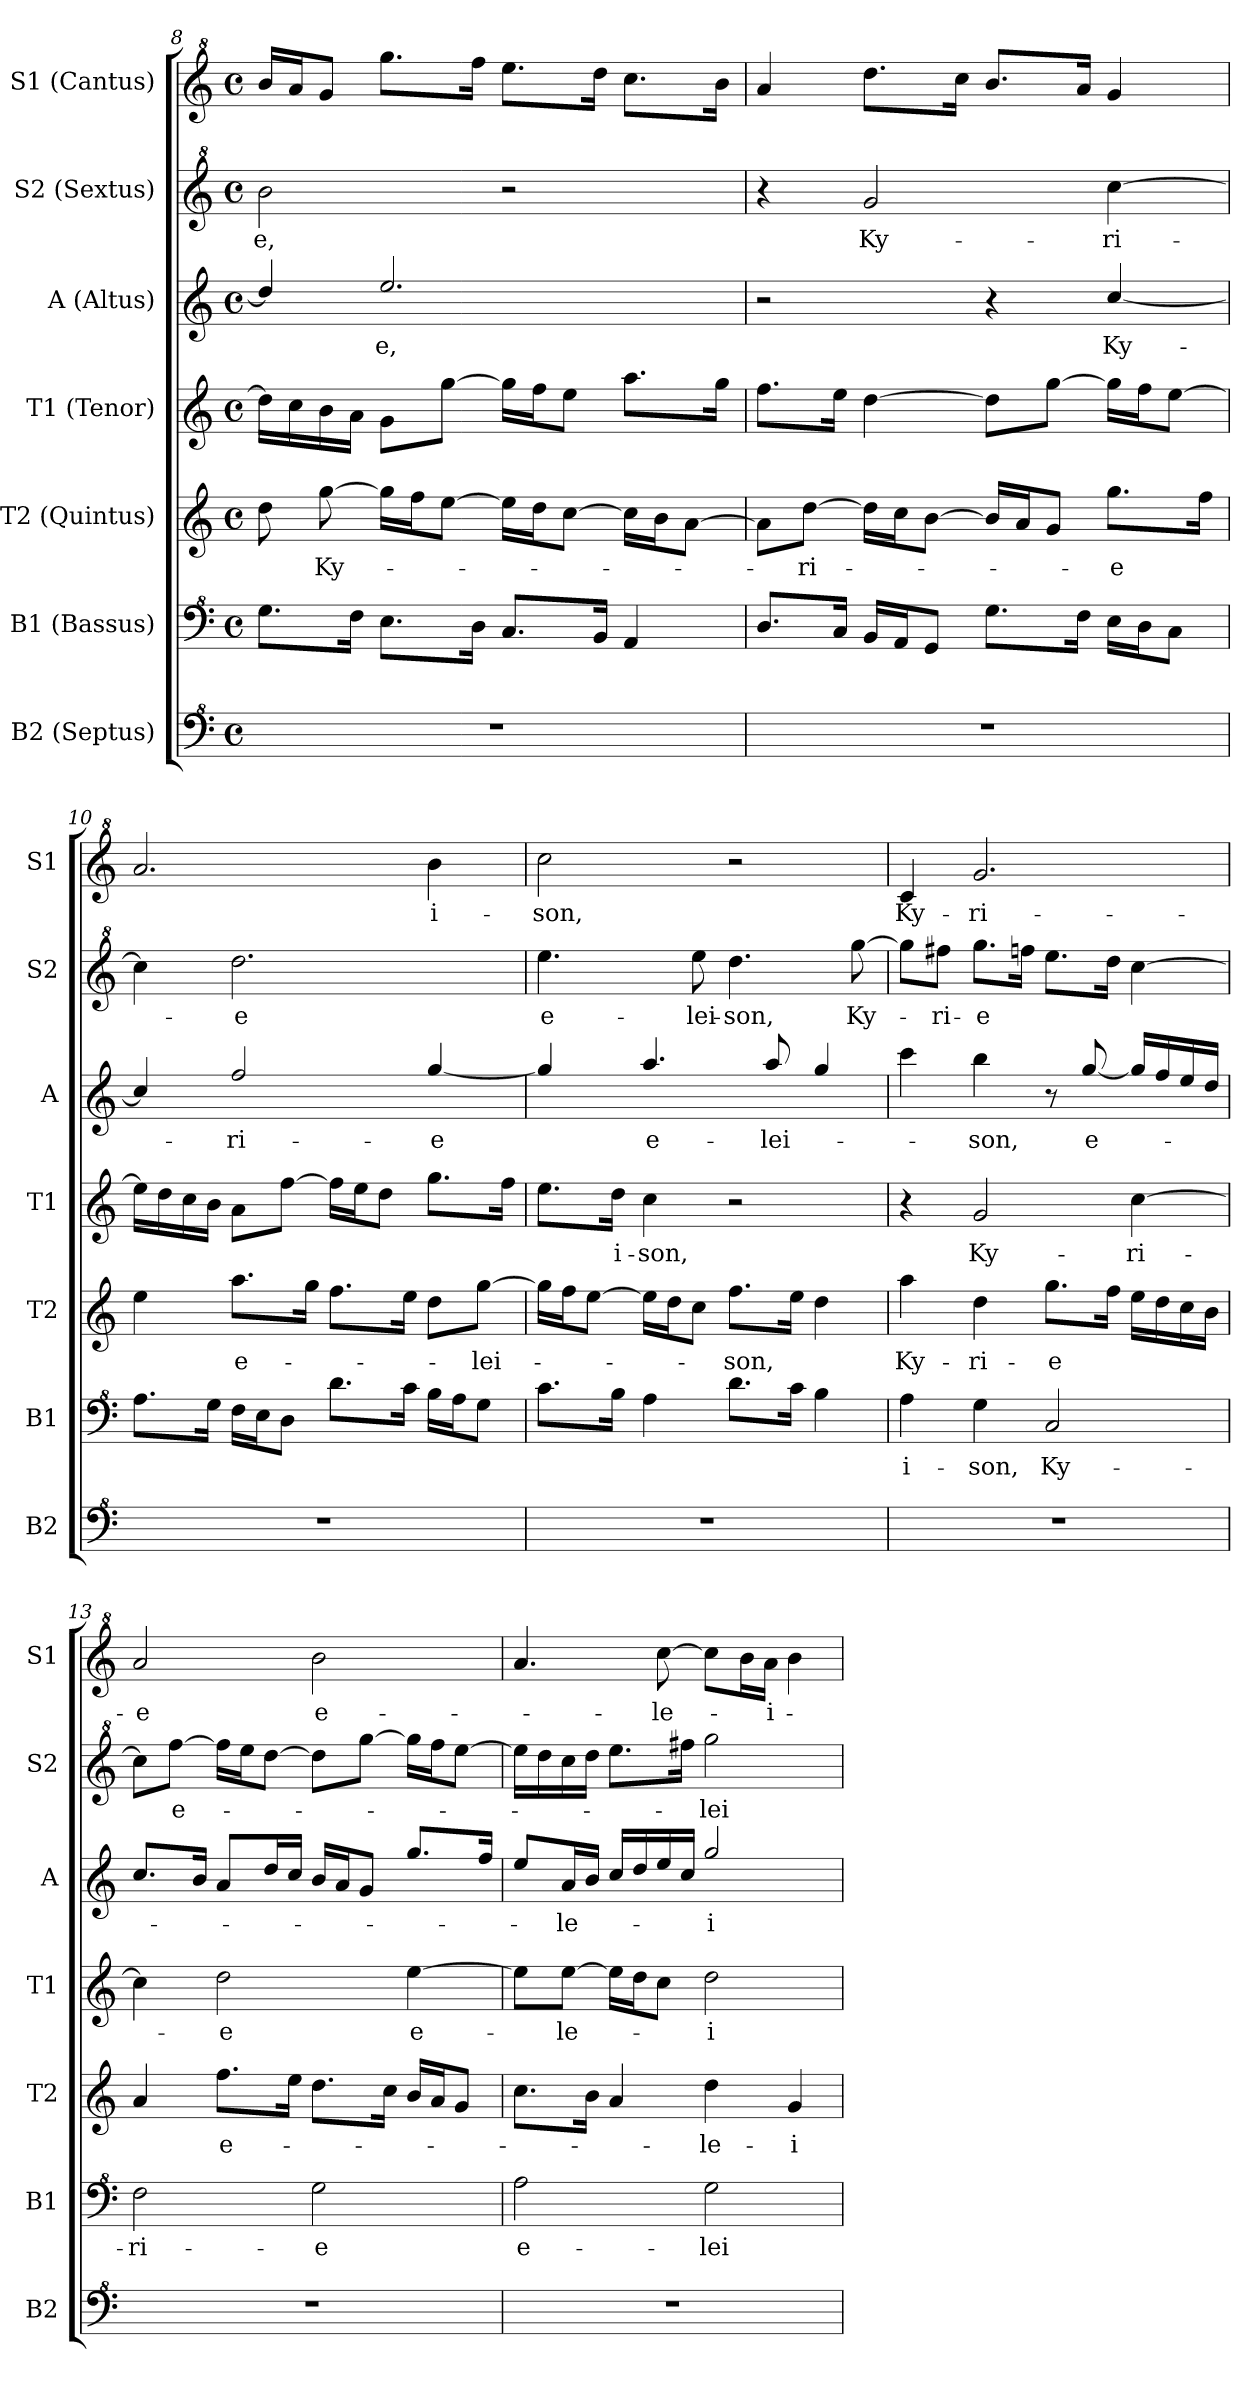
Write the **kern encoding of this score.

**kern	**kern	**text	**kern	**text	**kern	**text	**kern	**text	**kern	**text	**kern	**text
*part7	*part6	*part6	*part5	*part5	*part4	*part4	*part3	*part3	*part2	*part2	*part1	*part1
*staff7	*staff6	*staff6	*staff5	*staff5	*staff4	*staff4	*staff3	*staff3	*staff2	*staff2	*staff1	*staff1
*I"B2 (Septus)	*I"B1 (Bassus)	*	*I"T2 (Quintus)	*	*I"T1 (Tenor)	*	*I"A (Altus)	*	*I"S2 (Sextus)	*	*I"S1 (Cantus)	*
*I'B2	*I'B1	*	*I'T2	*	*I'T1	*	*I'A	*	*I'S2	*	*I'S1	*
*clefF^4	*clefF^4	*	*clefG2	*	*clefG2	*	*clefG2	*	*clefG^2	*	*clefG^2	*
*k[]	*k[]	*	*k[]	*	*k[]	*	*k[]	*	*k[]	*	*k[]	*
*M4/4	*M4/4	*	*M4/4	*	*M4/4	*	*M4/4	*	*M4/4	*	*M4/4	*
*met(c)	*met(c)	*	*met(c)	*	*met(c)	*	*met(c)	*	*met(c)	*	*met(c)	*
=8	=8	=8	=8	=8	=8	=8	=8	=8	=8	=8	=8	=8
!	!	!	!	!	!	!	!	!	!	!LO:LY:b	!	!
1r	8.g\L	.	8dd\	.	16dd\LL]	.	4dd/]	.	2bb\	-e,	16bb/LL	.
.	.	.	.	.	16cc\	.	.	.	.	.	16aa/J	.
!	!	!	!	!LO:LY:b	!	!	!	!	!	!	!	!
.	.	.	[8gg\	Ky-	16b\	.	.	.	.	.	8gg/J	.
.	16f\Jk	.	.	.	16a\JJ	.	.	.	.	.	.	.
!	!	!	!	!	!	!	!	!LO:LY:b	!	!	!	!
.	8.e\L	.	16gg\LL]	.	8g\L	.	2.ee/	-e,	.	.	8.ggg\L	.
.	.	.	16ff\J	.	.	.	.	.	.	.	.	.
.	.	.	[8ee\J	.	[8gg\J	.	.	.	.	.	.	.
.	16d\Jk	.	.	.	.	.	.	.	.	.	16fff\Jk	.
.	8.c/L	.	16ee\LL]	.	16gg\LL]	.	.	.	2r	.	8.eee\L	.
.	.	.	16dd\J	.	16ff\J	.	.	.	.	.	.	.
.	.	.	[8cc\J	.	8ee\J	.	.	.	.	.	.	.
.	16B/Jk	.	.	.	.	.	.	.	.	.	16ddd\Jk	.
.	4A/	.	16cc\LL]	.	8.aa\L	.	.	.	.	.	8.ccc\L	.
.	.	.	16b\J	.	.	.	.	.	.	.	.	.
.	.	.	[8a\J	.	.	.	.	.	.	.	.	.
.	.	.	.	.	16gg\Jk	.	.	.	.	.	16bb\Jk	.
=9	=9	=9	=9	=9	=9	=9	=9	=9	=9	=9	=9	=9
1r	8.d/L	.	8a\L]	.	8.ff\L	.	2r	.	4r	.	4aa/	.
!	!	!	!	!LO:LY:b	!	!	!	!	!	!	!	!
.	.	.	[8dd\J	-ri-	.	.	.	.	.	.	.	.
.	16c/Jk	.	.	.	16ee\Jk	.	.	.	.	.	.	.
!	!	!	!	!	!	!	!	!	!	!LO:LY:b	!	!
.	16B/LL	.	16dd\LL]	.	[4dd\	.	.	.	2gg/	Ky-	8.ddd\L	.
.	16A/J	.	16cc\J	.	.	.	.	.	.	.	.	.
.	8G/J	.	[8b\J	.	.	.	.	.	.	.	.	.
.	.	.	.	.	.	.	.	.	.	.	16ccc\Jk	.
.	8.g\L	.	16b/LL]	.	8dd\L]	.	4r	.	.	.	8.bb/L	.
.	.	.	16a/J	.	.	.	.	.	.	.	.	.
.	.	.	8g/J	.	[8gg\J	.	.	.	.	.	.	.
.	16f\Jk	.	.	.	.	.	.	.	.	.	16aa/Jk	.
!	!	!	!	!LO:LY:b	!	!	!	!LO:LY:b	!	!LO:LY:b	!	!
.	16e\LL	.	8.gg\L	-e	16gg\LL]	.	[4cc/	Ky-	[4ccc\	-ri-	4gg/	.
.	16d\J	.	.	.	16ff\J	.	.	.	.	.	.	.
.	8c\J	.	.	.	[8ee\J	.	.	.	.	.	.	.
.	.	.	16ff\Jk	.	.	.	.	.	.	.	.	.
!!LO:PB:g=z
=10	=10	=10	=10	=10	=10	=10	=10	=10	=10	=10	=10	=10
1r	8.a\L	.	4ee\	.	16ee\LL]	.	4cc/]	.	4ccc\]	.	2.aa/	.
.	.	.	.	.	16dd\	.	.	.	.	.	.	.
.	.	.	.	.	16cc\	.	.	.	.	.	.	.
.	16g\Jk	.	.	.	16b\JJ	.	.	.	.	.	.	.
!	!	!	!	!LO:LY:b	!	!	!	!LO:LY:b	!	!LO:LY:b	!	!
.	16f\LL	.	8.aa\L	e-	8a\L	.	2ff/	-ri-	2.ddd\	-e	.	.
.	16e\J	.	.	.	.	.	.	.	.	.	.	.
.	8d\J	.	.	.	[8ff\J	.	.	.	.	.	.	.
.	.	.	16gg\Jk	.	.	.	.	.	.	.	.	.
.	8.dd\L	.	8.ff\L	.	16ff\LL]	.	.	.	.	.	.	.
.	.	.	.	.	16ee\J	.	.	.	.	.	.	.
.	.	.	.	.	8dd\J	.	.	.	.	.	.	.
.	16cc\Jk	.	16ee\Jk	.	.	.	.	.	.	.	.	.
!	!	!	!	!	!	!	!	!LO:LY:b	!	!	!	!LO:LY:b
.	16b\LL	.	8dd\L	.	8.gg\L	.	[4gg/	-e	.	.	4bb\	-i-
.	16a\J	.	.	.	.	.	.	.	.	.	.	.
!	!	!	!	!LO:LY:b	!	!	!	!	!	!	!	!
.	8g\J	.	[8gg\J	-lei-	.	.	.	.	.	.	.	.
.	.	.	.	.	16ff\Jk	.	.	.	.	.	.	.
=11	=11	=11	=11	=11	=11	=11	=11	=11	=11	=11	=11	=11
!	!	!	!	!	!	!	!	!	!	!LO:LY:b	!	!LO:LY:b
1r	8.cc\L	.	16gg\LL]	.	8.ee\L	.	4gg/]	.	4.eee\	e-	2ccc\	-son,
.	.	.	16ff\J	.	.	.	.	.	.	.	.	.
.	.	.	[8ee\J	.	.	.	.	.	.	.	.	.
!	!	!	!	!	!	!LO:LY:b	!	!	!	!	!	!
.	16b\Jk	.	.	.	16dd\Jk	-i-	.	.	.	.	.	.
!	!	!	!	!	!	!LO:LY:b	!	!LO:LY:b	!	!	!	!
.	4a\	.	16ee\LL]	.	4cc\	-son,	4.aa/	e-	.	.	.	.
.	.	.	16dd\J	.	.	.	.	.	.	.	.	.
!	!	!	!	!	!	!	!	!	!	!LO:LY:b	!	!
.	.	.	8cc\J	.	.	.	.	.	8eee\	-lei-	.	.
!	!	!	!	!LO:LY:b	!	!	!	!	!	!LO:LY:b	!	!
.	8.dd\L	.	8.ff\L	-son,	2r	.	.	.	4.ddd\	son,	2r	.
!	!	!	!	!	!	!	!	!LO:LY:b	!	!	!	!
.	.	.	.	.	.	.	8aa/	-lei-	.	.	.	.
.	16cc\Jk	.	16ee\Jk	.	.	.	.	.	.	.	.	.
.	4b\	.	4dd\	.	.	.	4gg/	.	.	.	.	.
!	!	!	!	!	!	!	!	!	!	!LO:LY:b	!	!
.	.	.	.	.	.	.	.	.	[8ggg\	Ky-	.	.
=12	=12	=12	=12	=12	=12	=12	=12	=12	=12	=12	=12	=12
!	!	!LO:LY:b	!	!LO:LY:b	!	!	!	!	!	!	!	!LO:LY:b
1r	4a\	-i-	4aa\	Ky-	4r	.	4ccc\	.	8ggg\L]	.	4cc/	Ky-
!	!	!	!	!	!	!	!	!	!	!LO:LY:b	!	!
.	.	.	.	.	.	.	.	.	8fff#X\J	-ri-	.	.
!	!	!LO:LY:b	!	!LO:LY:b	!	!LO:LY:b	!	!LO:LY:b	!	!LO:LY:b	!	!LO:LY:b
.	4g\	-son,	4dd\	-ri-	2g/	Ky-	4bb\	-son,	8.ggg\L	-e	2.gg/	-ri-
.	.	.	.	.	.	.	.	.	16fffn\Jk	.	.	.
!	!	!LO:LY:b	!	!LO:LY:b	!	!	!	!	!	!	!	!
.	2c/	Ky-	8.gg\L	-e	.	.	8r	.	8.eee\L	.	.	.
!	!	!	!	!	!	!	!	!LO:LY:b	!	!	!	!
.	.	.	.	.	.	.	[8gg/	e-	.	.	.	.
.	.	.	16ff\Jk	.	.	.	.	.	16ddd\Jk	.	.	.
!	!	!	!	!	!	!LO:LY:b	!	!	!	!	!	!
.	.	.	16ee\LL	.	[4cc\	-ri-	16gg/LL]	.	[4ccc\	.	.	.
.	.	.	16dd\	.	.	.	16ff/	.	.	.	.	.
.	.	.	16cc\	.	.	.	16ee/	.	.	.	.	.
.	.	.	16b\JJ	.	.	.	16dd/JJ	.	.	.	.	.
=13	=13	=13	=13	=13	=13	=13	=13	=13	=13	=13	=13	=13
!	!	!LO:LY:b	!	!	!	!	!	!	!	!	!	!LO:LY:b
1r	2f\	-ri-	4a/	.	4cc\]	.	8.cc/L	.	8ccc\L]	.	2aa/	-e
!	!	!	!	!	!	!	!	!	!	!LO:LY:b	!	!
.	.	.	.	.	.	.	.	.	[8fff\J	e-	.	.
.	.	.	.	.	.	.	16b/Jk	.	.	.	.	.
!	!	!	!	!LO:LY:b	!	!LO:LY:b	!	!	!	!	!	!
.	.	.	8.ff\L	e-	2dd\	-e	8a/L	.	16fff\LL]	.	.	.
.	.	.	.	.	.	.	.	.	16eee\J	.	.	.
.	.	.	.	.	.	.	16dd/L	.	[8ddd\J	.	.	.
.	.	.	16ee\Jk	.	.	.	16cc/JJ	.	.	.	.	.
!	!	!LO:LY:b	!	!	!	!	!	!	!	!	!	!LO:LY:b
.	2g\	-e	8.dd\L	.	.	.	16b/LL	.	8ddd\L]	.	2bb\	e-
.	.	.	.	.	.	.	16a/J	.	.	.	.	.
.	.	.	.	.	.	.	8g/J	.	[8ggg\J	.	.	.
.	.	.	16cc\Jk	.	.	.	.	.	.	.	.	.
!	!	!	!	!	!	!LO:LY:b	!	!	!	!	!	!
.	.	.	16b/LL	.	[4ee\	e-	8.gg/L	.	16ggg\LL]	.	.	.
.	.	.	16a/J	.	.	.	.	.	16fff\J	.	.	.
.	.	.	8g/J	.	.	.	.	.	[8eee\J	.	.	.
.	.	.	.	.	.	.	16ff/Jk	.	.	.	.	.
=14	=14	=14	=14	=14	=14	=14	=14	=14	=14	=14	=14	=14
!	!	!LO:LY:b	!	!	!	!	!	!	!	!	!	!
1r	2a\	e-	8.cc\L	.	8ee\L]	.	8ee/L	.	16eee\LL]	.	4.aa/	.
.	.	.	.	.	.	.	.	.	16ddd\	.	.	.
!	!	!	!	!	!	!LO:LY:b	!	!LO:LY:b	!	!	!	!
.	.	.	.	.	[8ee\J	-le-	16a/L	-le-	16ccc\	.	.	.
.	.	.	16b\Jk	.	.	.	16b/JJ	.	16ddd\JJ	.	.	.
.	.	.	4a/	.	16ee\LL]	.	16cc/LL	.	8.eee\L	.	.	.
.	.	.	.	.	16dd\J	.	16dd/	.	.	.	.	.
!	!	!	!	!	!	!	!	!	!	!	!	!LO:LY:b
.	.	.	.	.	8cc\J	.	16ee/	.	.	.	[8ccc\	-le-
.	.	.	.	.	.	.	16cc/JJ	.	16fff#X\Jk	.	.	.
!	!	!LO:LY:b	!	!LO:LY:b	!	!LO:LY:b	!	!LO:LY:b	!	!LO:LY:b	!	!
.	2g\	-lei-	4dd\	-le-	2dd\	-i-	2gg/	-i-	2ggg\	-lei-	8ccc\L]	.
.	.	.	.	.	.	.	.	.	.	.	16bb\L	.
!	!	!	!	!	!	!	!	!	!	!	!	!LO:LY:b
.	.	.	.	.	.	.	.	.	.	.	16aa\JJ	-i-
!	!	!	!	!LO:LY:b	!	!	!	!	!	!	!	!
.	.	.	4g/	-i-	.	.	.	.	.	.	4bb\	.
=	=	=	=	=	=	=	=	=	=	=	=	=
*-	*-	*-	*-	*-	*-	*-	*-	*-	*-	*-	*-	*-
